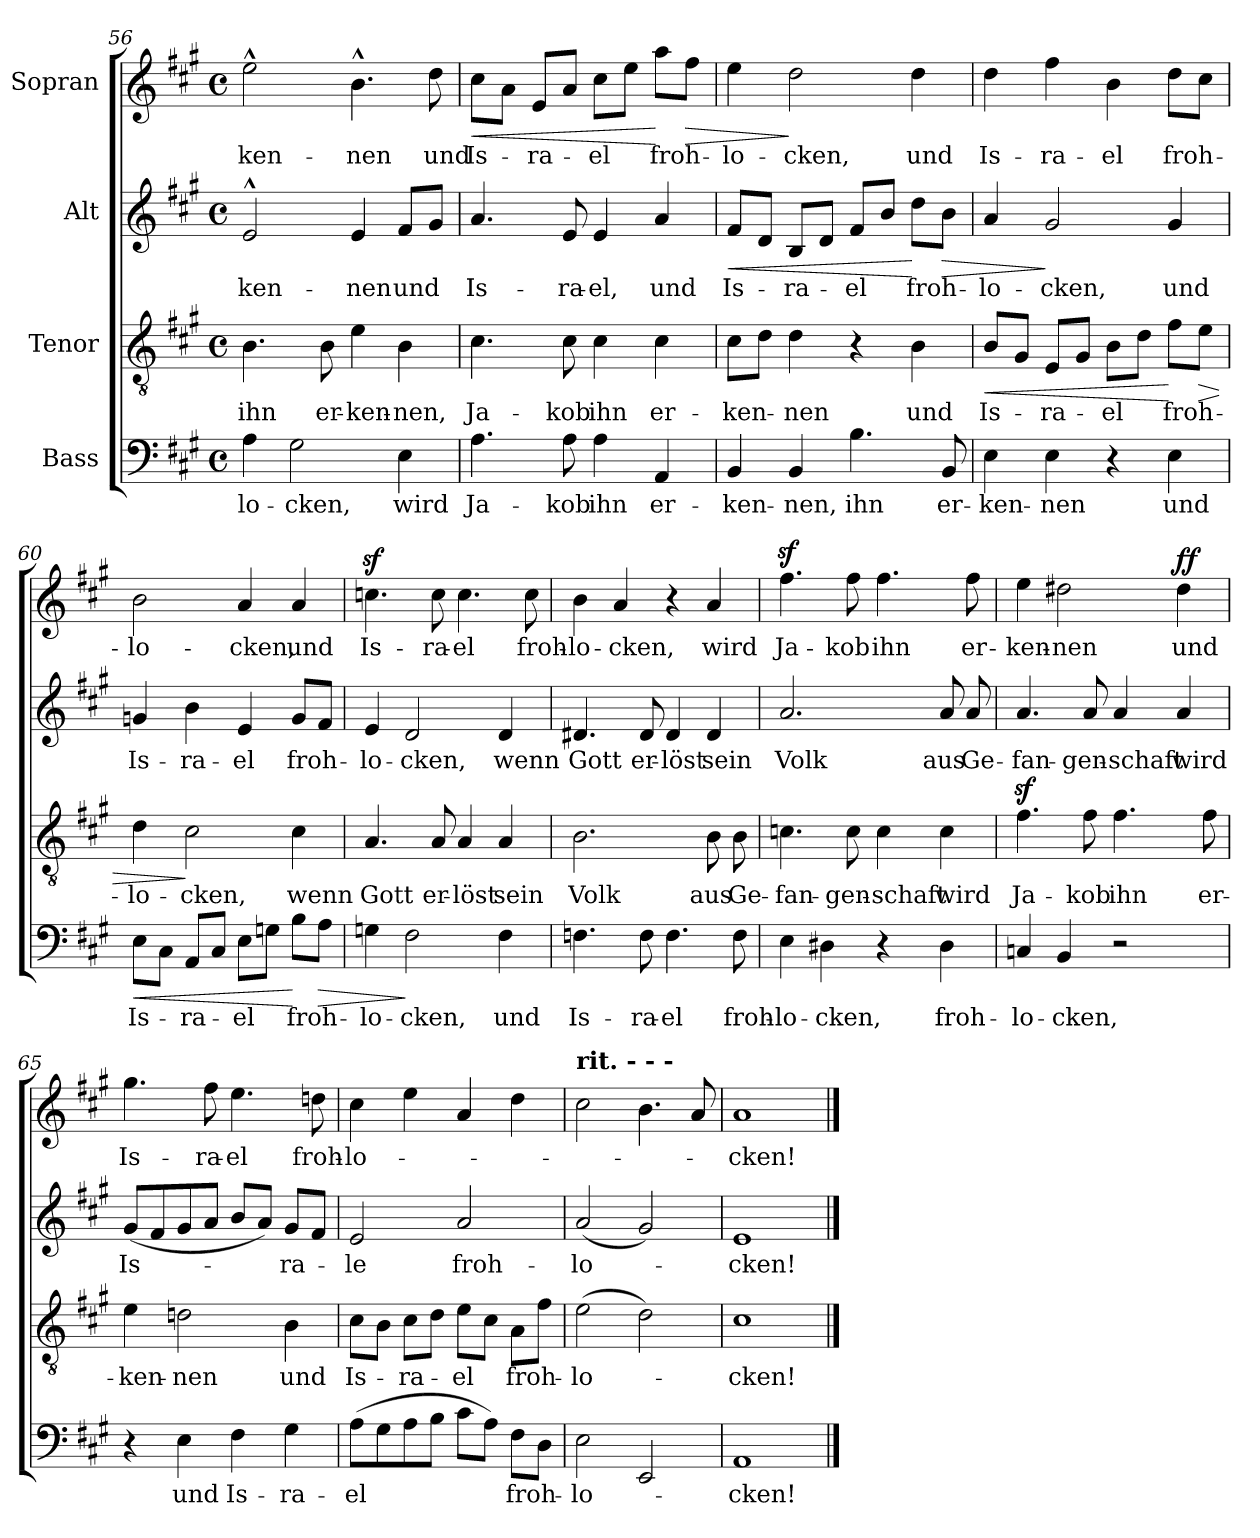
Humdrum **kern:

**kern	**text	**dynam	**kern	**text	**dynam	**kern	**text	**dynam	**kern	**text	**dynam
*part4	*part4	*part4	*part3	*part3	*part3	*part2	*part2	*part2	*part1	*part1	*part1
*staff4	*staff4	*staff4	*staff3	*staff3	*staff3	*staff2	*staff2	*staff2	*staff1	*staff1	*staff1
*I"Bass	*	*	*I"Tenor	*	*	*I"Alt	*	*	*I"Sopran	*	*
!!LO:LB:g=z
*clefF4	*	*	*clefGv2	*	*	*clefG2	*	*	*clefG2	*	*
*k[f#c#g#]	*	*	*k[f#c#g#]	*	*	*k[f#c#g#]	*	*	*k[f#c#g#]	*	*
*A:	*	*	*A:	*	*	*A:	*	*	*A:	*	*
*M4/4	*	*	*M4/4	*	*	*M4/4	*	*	*M4/4	*	*
*met(c)	*	*	*met(c)	*	*	*met(c)	*	*	*met(c)	*	*
=56	=56	=56	=56	=56	=56	=56	=56	=56	=56	=56	=56
4A\	-lo-	.	4.B\	ihn	.	2e^^/	-ken-	.	2ee^^\	-ken-	.
2G#\	-cken,	.	.	.	.	.	.	.	.	.	.
.	.	.	8B\	er-	.	.	.	.	.	.	.
.	.	.	4e\	-ken-	.	4e/	-nen	.	4.b^^\	-nen	.
4E\	wird	.	4B\	-nen,	.	8f#/L	und	.	.	.	.
.	.	.	.	.	.	8g#/J	.	.	8dd\	und	.
=57	=57	=57	=57	=57	=57	=57	=57	=57	=57	=57	=57
!	!	!	!	!	!	!	!	!	!	!	!LO:HP:b
4.A\	Ja-	.	4.c#\	Ja-	.	4.a/	Is-	.	8cc#\L	Is-	<
.	.	.	.	.	.	.	.	.	8a\J	.	.
.	.	.	.	.	.	.	.	.	8e/L	-ra-	.
8A\	-kob	.	8c#\	-kob	.	8e/	-ra-	.	8a/J	.	.
4A\	ihn	.	4c#\	ihn	.	4e/	-el,	.	8cc#\L	-el	.
.	.	.	.	.	.	.	.	.	8ee\J	.	.
4AA/	er-	.	4c#\	er-	.	4a/	und	.	8aa\L	froh-	[
!	!	!	!	!	!	!	!	!	!	!	!LO:HP:b
.	.	.	.	.	.	.	.	.	8ff#\J	.	>
=58	=58	=58	=58	=58	=58	=58	=58	=58	=58	=58	=58
!	!	!	!	!	!	!	!	!LO:HP:b	!	!	!
4BB/	-ken-	.	8c#\L	-ken-	.	8f#/L	Is-	<	4ee\	-lo-	.
.	.	.	8d\J	.	.	8d/J	.	.	.	.	.
4BB/	-nen,	.	4d\	-nen	.	8B/L	-ra-	.	2dd\	-cken,	]
.	.	.	.	.	.	8d/J	.	.	.	.	.
4.B\	ihn	.	4r	.	.	8f#/L	-el	.	.	.	.
.	.	.	.	.	.	8b/J	.	.	.	.	.
.	.	.	4B\	und	.	8dd\L	froh-	[	4dd\	und	.
!	!	!	!	!	!	!	!	!LO:HP:b	!	!	!
8BB/	er-	.	.	.	.	8b\J	.	>	.	.	.
=59	=59	=59	=59	=59	=59	=59	=59	=59	=59	=59	=59
!	!	!	!	!	!LO:HP:b	!	!	!	!	!	!
4E\	-ken-	.	8B/L	Is-	<	4a/	-lo-	.	4dd\	Is-	.
.	.	.	8G#/J	.	.	.	.	.	.	.	.
4E\	-nen	.	8E/L	-ra-	.	2g#/	-cken,	]	4ff#\	-ra-	.
.	.	.	8G#/J	.	.	.	.	.	.	.	.
4r	.	.	8B\L	-el	.	.	.	.	4b\	-el	.
.	.	.	8d\J	.	.	.	.	.	.	.	.
4E\	und	.	8f#\L	froh-	[	4g#/	und	.	8dd\L	froh-	.
!	!	!	!	!	!LO:HP:b	!	!	!	!	!	!
.	.	.	8e\J	.	>	.	.	.	8cc#\J	.	.
!!LO:LB:g=z
=60	=60	=60	=60	=60	=60	=60	=60	=60	=60	=60	=60
!	!	!LO:HP:b	!	!	!	!	!	!	!	!	!
8E\L	Is-	<	4d\	-lo-	.	4gn/	Is-	.	2b\	-lo-	.
8C#\J	.	.	.	.	.	.	.	.	.	.	.
8AA/L	-ra-	.	2c#\	-cken,	]	4b\	-ra-	.	.	.	.
8C#/J	.	.	.	.	.	.	.	.	.	.	.
8E\L	-el	.	.	.	.	4e/	-el	.	4a/	-cken,	.
8Gn\J	.	.	.	.	.	.	.	.	.	.	.
8B\L	froh-	[	4c#\	wenn	.	8g/L	froh-	.	4a/	und	.
!	!	!LO:HP:b	!	!	!	!	!	!	!	!	!
8A\J	.	>	.	.	.	8f#/J	.	.	.	.	.
=61	=61	=61	=61	=61	=61	=61	=61	=61	=61	=61	=61
4Gn\	-lo-	.	4.A/	Gott	.	4e/	-lo-	.	4.ccnz>\	Is-	.
2F#\	-cken,	]	.	.	.	2d/	-cken,	.	.	.	.
.	.	.	8A/	er-	.	.	.	.	8cc\	-ra-	.
.	.	.	4A/	-löst	.	.	.	.	4.cc\	-el	.
4F#\	und	.	4A/	sein	.	4d/	wenn	.	.	.	.
.	.	.	.	.	.	.	.	.	8cc\	froh-	.
=62	=62	=62	=62	=62	=62	=62	=62	=62	=62	=62	=62
4.Fn\	Is-	.	2.B\	Volk	.	4.d#X/	Gott	.	4b\	-lo-	.
.	.	.	.	.	.	.	.	.	4a/	-cken,	.
8F\	-ra-	.	.	.	.	8d#/	er-	.	.	.	.
4.F\	-el	.	.	.	.	4d#/	-löst	.	4r	.	.
.	.	.	8B\	aus	.	4d#/	sein	.	4a/	wird	.
8F\	froh-	.	8B\	Ge-	.	.	.	.	.	.	.
=63	=63	=63	=63	=63	=63	=63	=63	=63	=63	=63	=63
4E\	-lo-	.	4.cn\	-fan-	.	2.a/	Volk	.	4.ff#z>\	Ja-	.
4D#X\	-cken,	.	.	.	.	.	.	.	.	.	.
.	.	.	8c\	-gen-	.	.	.	.	8ff#\	-kob	.
4r	.	.	4c\	-schaft	.	.	.	.	4.ff#\	ihn	.
4D#\	froh-	.	4c\	wird	.	8a/	aus	.	.	.	.
.	.	.	.	.	.	8a/	Ge-	.	8ff#\	er-	.
!!LO:LB:g=z
=64	=64	=64	=64	=64	=64	=64	=64	=64	=64	=64	=64
4Cn/	-lo-	.	4.f#z>\	Ja-	.	4.a/	-fan-	.	4ee\	-ken-	.
4BB/	-cken,	.	.	.	.	.	.	.	2dd#X\	-nen	.
.	.	.	8f#\	-kob	.	8a/	-gen-	.	.	.	.
2r	.	.	4.f#\	ihn	.	4a/	-schaft	.	.	.	.
!	!	!	!	!	!	!	!	!	!	!	!LO:DY:a
.	.	.	.	.	.	4a/	wird	.	4dd#\	und	ff
.	.	.	8f#\	er-	.	.	.	.	.	.	.
=65	=65	=65	=65	=65	=65	=65	=65	=65	=65	=65	=65
4r	.	.	4e\	-ken-	.	(8g#/L	Is-	.	4.gg#\	Is-	.
.	.	.	.	.	.	8f#/	.	.	.	.	.
4E\	und	.	2dn\	-nen	.	8g#/	.	.	.	.	.
.	.	.	.	.	.	8a/J	.	.	8ff#\	-ra-	.
4F#\	Is-	.	.	.	.	8b/L	.	.	4.ee\	-el	.
.	.	.	.	.	.	8a/J)	.	.	.	.	.
4G#\	-ra-	.	4B\	und	.	8g#/L	-ra-	.	.	.	.
.	.	.	.	.	.	8f#/J	.	.	8ddn\	froh-	.
=66	=66	=66	=66	=66	=66	=66	=66	=66	=66	=66	=66
(>8A\L	-el	.	8c#\L	Is-	.	2e/	-le	.	4cc#\	-lo-	.
8G#\	.	.	8B\J	.	.	.	.	.	.	.	.
8A\	.	.	8c#\L	-ra-	.	.	.	.	4ee\	.	.
8B\J	.	.	8d\J	.	.	.	.	.	.	.	.
8c#\L	.	.	8e\L	-el	.	2a/	froh-	.	4a/	.	.
8A\J)	.	.	8c#\J	.	.	.	.	.	.	.	.
8F#\L	froh-	.	8A\L	froh-	.	.	.	.	4dd\	.	.
8D\J	.	.	8f#\J	.	.	.	.	.	.	.	.
=67	=67	=67	=67	=67	=67	=67	=67	=67	=67	=67	=67
!	!	!	!	!	!	!	!	!	!LO:TX:a:B:t=rit.    -    -    -	!	!
2E\	-lo-	.	(>2e\	-lo-	.	(2a/	-lo-	.	2cc#\	.	.
2EE/	.	.	2d\)	.	.	2g#/)	.	.	4.b\	.	.
.	.	.	.	.	.	.	.	.	8a/	.	.
=68	=68	=68	=68	=68	=68	=68	=68	=68	=68	=68	=68
1AA	-cken!	.	1c#	-cken!	.	1e	-cken!	.	1a	-cken!	.
==	==	==	==	==	==	==	==	==	==	==	==
*-	*-	*-	*-	*-	*-	*-	*-	*-	*-	*-	*-
